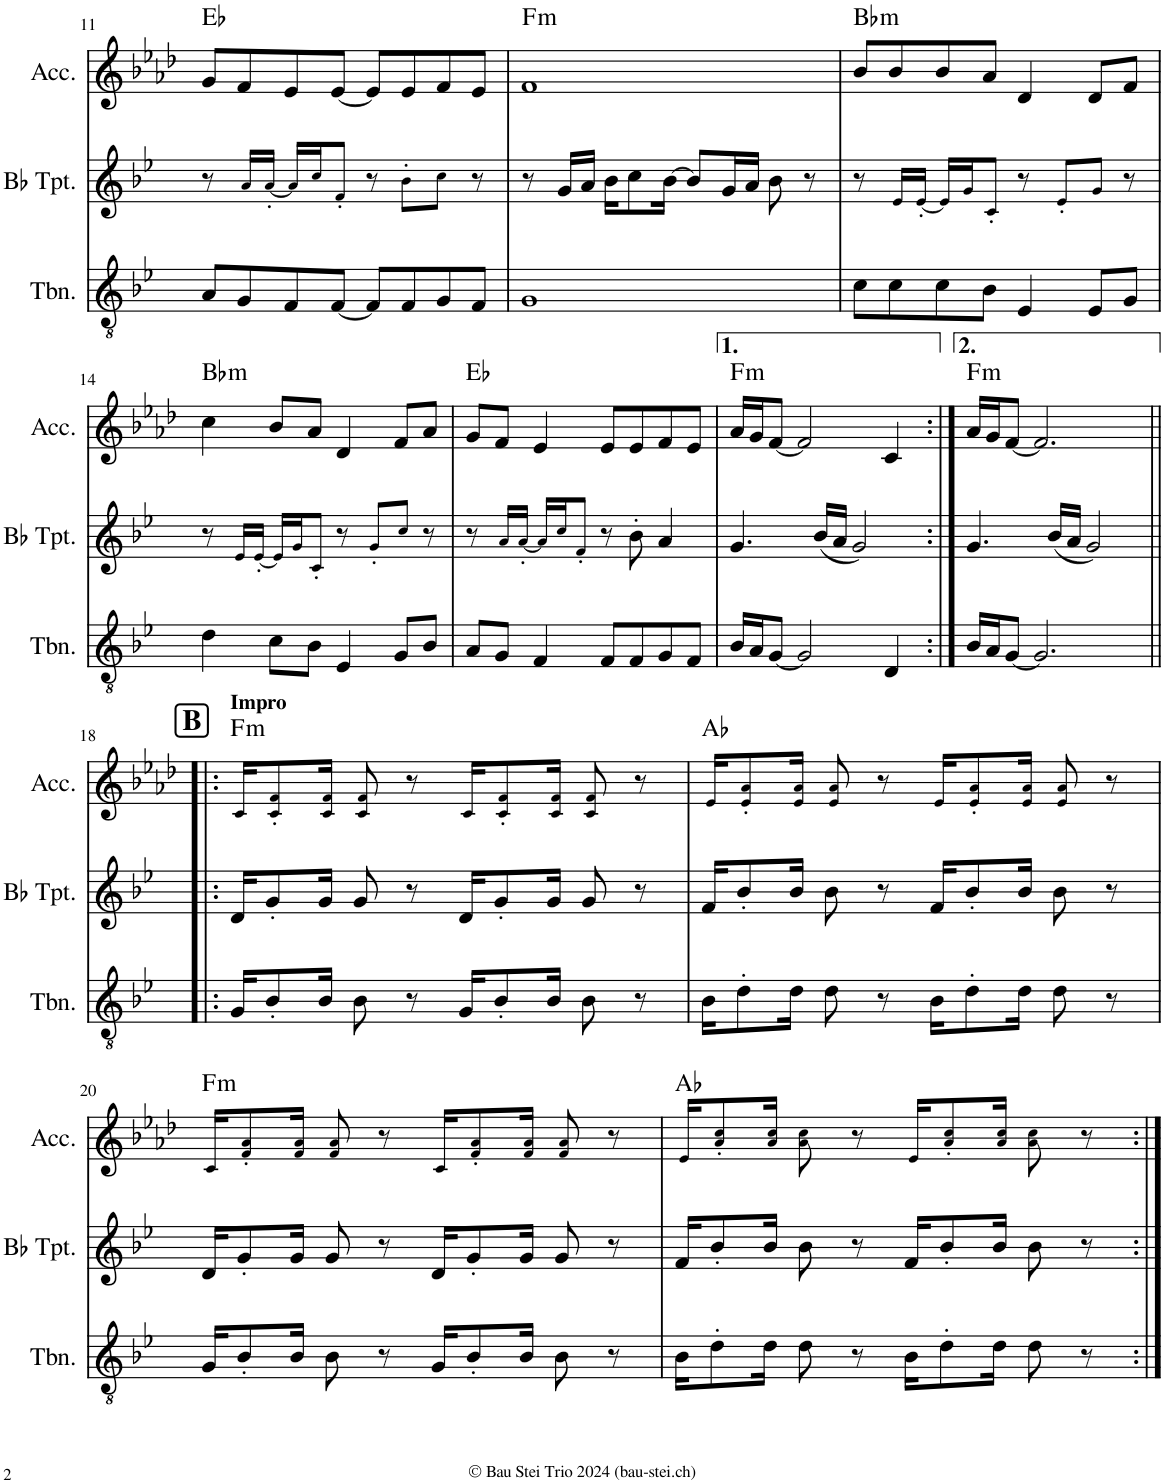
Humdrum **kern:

**kern	**kern	**kern	**harte
*part3	*part2	*part1	*part1
*staff3	*staff2	*staff1	*
*I"Trombone	*I"Bb Trumpet	*I"Accordion	*
*I'Tbn.	*I'Bb Tpt.	*I'Acc.	*
!!LO:PB:g=z
*clefGv2	*clefG2	*clefG2	*
*Trd1c2	*Trd1c2	*	*
*k[b-e-]	*k[b-e-]	*k[b-e-a-d-]	*
*M4/4	*M4/4	*M4/4	*
=11	=11	=11	=11
8A/L	8r	8g/L	Eb:maj
8G/	16a!/LL	8f/	.
.	[16a'!/JJ	.	.
8F/	16a!/LL]	8e-/	.
.	16cc!/J	.	.
[8F/J	8f'!/J	[8e-/J	.
8F/L]	8r	8e-/L]	.
8F/	8b-'!\L	8e-/	.
8G/	8cc!\J	8f/	.
8F/J	8r	8e-/J	.
=12	=12	=12	=12
!	!	!	!LO:H:kt=m
1G	8r	1f	F:min
.	16g/LL	.	.
.	16a/JJ	.	.
.	16b-\KL	.	.
.	8cc\	.	.
.	[16b-\Jk	.	.
.	8b-/L]	.	.
.	16g/L	.	.
.	16a/JJ	.	.
.	8b-\	.	.
.	8r	.	.
=13	=13	=13	=13
!	!	!	!LO:H:kt=m
8c\L	8r	8b-/L	Bb:min
8c\	16e-!/LL	8b-/	.
.	[16e-'!/JJ	.	.
8c\	16e-!/LL]	8b-/	.
.	16g!/J	.	.
8B-\J	8c'!/J	8a-/J	.
4E-/	8r	4d-/	.
.	8e-'!/L	.	.
8E-/L	8g!/J	8d-/L	.
8G/J	8r	8f/J	.
!!LO:LB:g=z
=14	=14	=14	=14
!	!	!	!LO:H:kt=m
4d\	8r	4cc\	Bb:min
.	16e-!/LL	.	.
.	[16e-'!/JJ	.	.
8c\L	16e-!/LL]	8b-/L	.
.	16g!/J	.	.
8B-\J	8c'!/J	8a-/J	.
4E-/	8r	4d-/	.
.	8g'!/L	.	.
8G/L	8cc!/J	8f/L	.
8B-/J	8r	8a-/J	.
=15	=15	=15	=15
8A/L	8r	8g/L	Eb:maj
8G/J	16a!/LL	8f/J	.
.	[16a'!/JJ	.	.
4F/	16a!/LL]	4e-/	.
.	16cc!/J	.	.
.	8f'!/J	.	.
8F/L	8r	8e-/L	.
8F/	8b-'\	8e-/	.
8G/	4a/	8f/	.
8F/J	.	8e-/J	.
=16	=16	=16	=16
!	!	!	!LO:H:kt=m
16B-/LL	4.g/	16a-/LL	F:min
16A/J	.	16g/J	.
[8G/J	.	[8f/J	.
2G/]	.	2f/]	.
.	(16b-/LL	.	.
.	16a/JJ	.	.
.	2g/)	.	.
4D/	.	4c/	.
=17:|!	=17:|!	=17:|!	=17:|!
!	!	!	!LO:H:kt=m
16B-/LL	4.g/	16a-/LL	F:min
16A/J	.	16g/J	.
[8G/J	.	[8f/J	.
2.G/]	.	2.f/]	.
.	(16b-/LL	.	.
.	16a/JJ	.	.
.	2g/)	.	.
!!LO:LB:g=z
!!LO:REH:place=s1:a:B:cj:fs=14:t=B
=18!|:	=18!|:	=18!|:	=18!|:
!	!	!LO:TX:a:B:t=Impro	!LO:H:kt=m
16G/KL	16d/KL	16c!/KL	F:min
8B-'/	8g'/	8c!/' 8f!/'	.
16B-/Jk	16g/Jk	16c!/ 16f!/Jk	.
8B-\	8g/	8c!/ 8f!/	.
8r	8r	8r	.
16G/KL	16d/KL	16c!/KL	.
8B-'/	8g'/	8c!/' 8f!/'	.
16B-/Jk	16g/Jk	16c!/ 16f!/Jk	.
8B-\	8g/	8c!/ 8f!/	.
8r	8r	8r	.
=19	=19	=19	=19
16B-\KL	16f/KL	16e-!/KL	Ab:maj
8d'\	8b-'/	8e-!/' 8a-!/'	.
16d\Jk	16b-/Jk	16e-!/ 16a-!/Jk	.
8d\	8b-\	8e-!/ 8a-!/	.
8r	8r	8r	.
16B-\KL	16f/KL	16e-!/KL	.
8d'\	8b-'/	8e-!/' 8a-!/'	.
16d\Jk	16b-/Jk	16e-!/ 16a-!/Jk	.
8d\	8b-\	8e-!/ 8a-!/	.
8r	8r	8r	.
!!LO:LB:g=z
=20	=20	=20	=20
!	!	!	!LO:H:kt=m
16G/KL	16d/KL	16c!/KL	F:min
8B-'/	8g'/	8f!/' 8a-!/'	.
16B-/Jk	16g/Jk	16f!/ 16a-!/Jk	.
8B-\	8g/	8f!/ 8a-!/	.
8r	8r	8r	.
16G/KL	16d/KL	16c!/KL	.
8B-'/	8g'/	8f!/' 8a-!/'	.
16B-/Jk	16g/Jk	16f!/ 16a-!/Jk	.
8B-\	8g/	8f!/ 8a-!/	.
8r	8r	8r	.
=21	=21	=21	=21
16B-\KL	16f/KL	16e-!/KL	Ab:maj
8d'\	8b-'/	8a-!/' 8cc!/'	.
16d\Jk	16b-/Jk	16a-!/ 16cc!/Jk	.
8d\	8b-\	8a-!\ 8cc!\	.
8r	8r	8r	.
16B-\KL	16f/KL	16e-!/KL	.
8d'\	8b-'/	8a-!/' 8cc!/'	.
16d\Jk	16b-/Jk	16a-!/ 16cc!/Jk	.
8d\	8b-\	8a-!\ 8cc!\	.
8r	8r	8r	.
=:|!	=:|!	=:|!	=:|!
*-	*-	*-	*-
